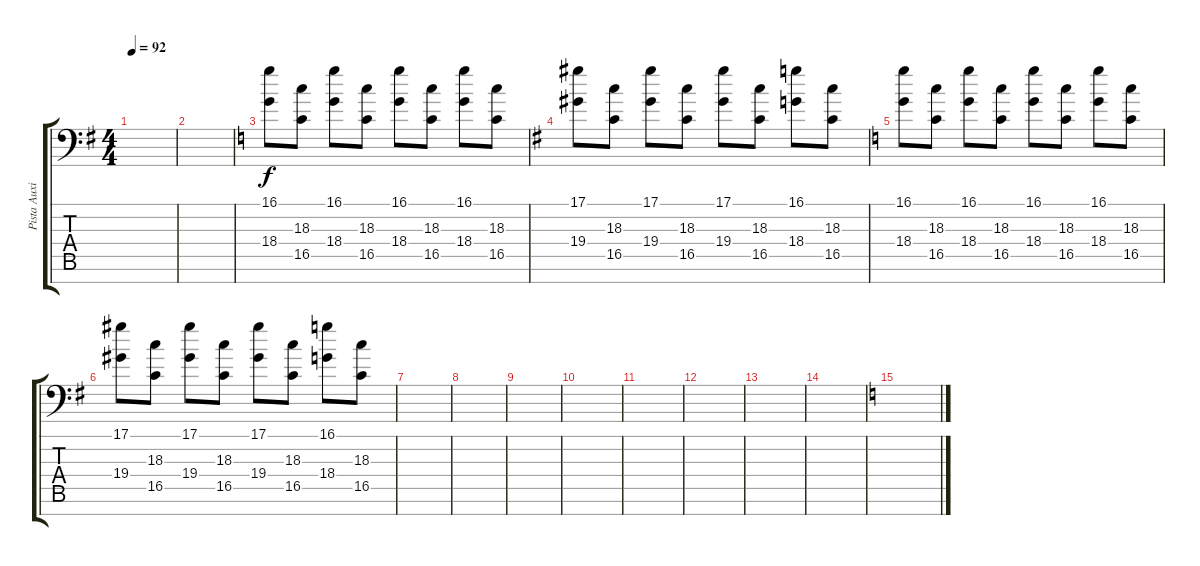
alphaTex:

\track ("Pista Auxiliar o Teclados..." "Pista Auxi") {instrument violin}
\staff {score tabs}
\tuning (Eb4 Bb3 Gb3 Db3 Ab2 Eb2 Bb1) {hide}
\ts (4 4)
\tempo 92
\clef f4
\ks g
|
|
\ks c
(16.1 18.4).8{volume 8} (18.3 16.5).8 (16.1 18.4).8 (18.3 16.5).8 (16.1 18.4).8 (18.3 16.5).8 (16.1 18.4).8 (18.3 16.5).8 |
\ks g
(17.1 19.4).8 (18.3 16.5).8 (17.1 19.4).8 (18.3 16.5).8 (17.1 19.4).8 (18.3 16.5).8 (16.1 18.4).8 (18.3 16.5).8 |
\ks c
(16.1 18.4).8 (18.3 16.5).8 (16.1 18.4).8 (18.3 16.5).8 (16.1 18.4).8 (18.3 16.5).8 (16.1 18.4).8 (18.3 16.5).8 |
\ks g
(17.1 19.4).8 (18.3 16.5).8 (17.1 19.4).8 (18.3 16.5).8 (17.1 19.4).8 (18.3 16.5).8 (16.1 18.4).8 (18.3 16.5).8 |
|
|
|
|
|
|
|
|
\ks c
